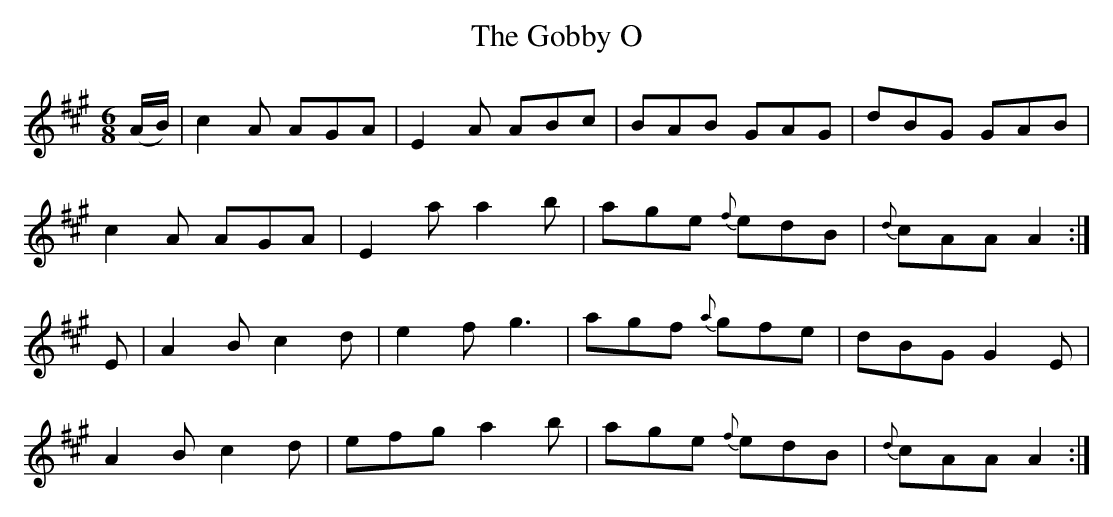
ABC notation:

X:1
T: The Gobby O
M: 6/8
L: 1/8
K: A
(A/B/)|c2A AGA|E2A ABc|BAB GAG|dBG GAB|
c2A AGA|E2a a2b|age {f}edB|{d}cAA A2:|
E|A2B c2d|e2f g3|agf {a}gfe|dBG G2E|
A2B c2d|efg a2b|age {f}edB|{d}cAA A2:|
